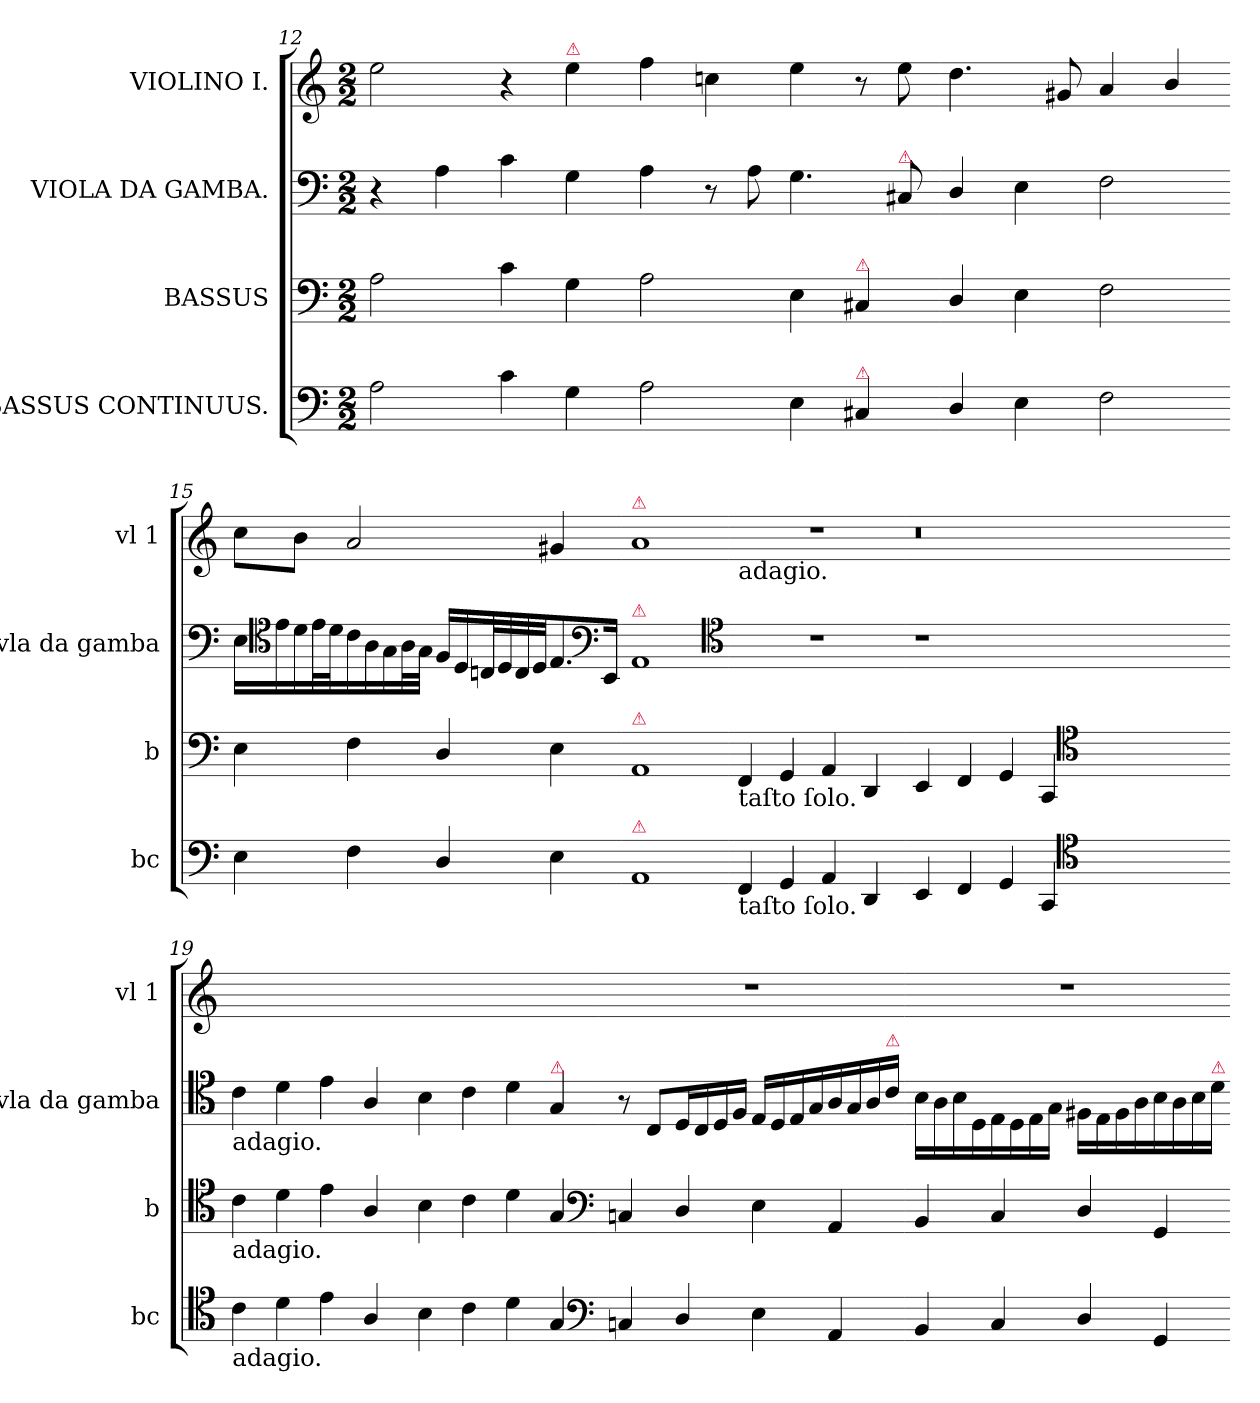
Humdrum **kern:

**kern	**kern	**kern	**kern
*part4	*part3	*part2	*part1
*staff4	*staff3	*staff2	*staff1
*I"BASSUS CONTINUUS.	*I"BASSUS	*I"VIOLA DA GAMBA.	*I"VIOLINO I.
*I'bc	*I'b	*I'vla da gamba	*I'vl 1
*clefF4	*clefF4	*clefF4	*clefG2
*k[]	*k[]	*k[]	*k[]
*a:	*a:	*a:	*a:
*M2/2	*M2/2	*M2/2	*M2/2
=12	=12	=12	=12
2A\	2A\	4r	2ee\
.	.	4A\	.
4c\	4c\	4c\	4r
!	!	!	!LO:TX:a:color=crimson:t=⚠
4G\	4G\	4G\	4ee\
=13-	=13-	=13-	=13-
2A\	2A\	4A\	4ff\
.	.	8r	4ccn\
.	.	8A\	.
4E\	4E\	4.G\	4ee\
!	!LO:TX:a:color=crimson:t=⚠	!	!
!LO:TX:a:color=crimson:t=⚠	!	!	!
4C#X/	4C#X/	.	8r
!	!	!LO:TX:a:color=crimson:t=⚠	!
.	.	8C#X/	8ee\
=14-	=14-	=14-	=14-
4D/	4D/	4D/	4.dd\
4E\	4E\	4E\	.
.	.	.	8g#X/
2F\	2F\	2F\	4a/
.	.	.	4b/
=15-	=15-	=15-	=15-
4E\	4E\	16E\LL	8cc\L
*	*	*clefC4	*
.	.	16e\	.
.	.	16d\	8b\J
.	.	32e\L	.
.	.	32d\J	.
4F\	4F\	16c\	2a/
.	.	16A\	.
.	.	16G\	.
.	.	32A\L	.
.	.	32G\JJJ	.
4D/	4D/	16F/LL	.
.	.	16D/	.
.	.	32Cn/L	.
.	.	32D/	.
.	.	32C/	.
.	.	32D/JJ	.
4E\	4E\	8.E/	4g#X/
*	*	*clefF4	*
.	.	16EE/Jk	.
=16-	=16-	=16-	=16-
!	!	!	!LO:TX:a:color=crimson:t=⚠
!	!	!LO:TX:a:color=crimson:t=⚠	!
!	!LO:TX:a:color=crimson:t=⚠	!	!
!LO:TX:a:color=crimson:t=⚠	!	!	!
1AA	1AA	1AA	1a
*	*	*clefC4	*
=17-	=17-	=17-	=17-
!	!	!	!LO:TX:b:t=adagio.
!	!LO:TX:b:t=taſto ſolo.	!	!
!LO:TX:b:t=taſto ſolo.	!	!	!
4FF/	4FF/	1r	1r
4GG/	4GG/	.	.
4AA/	4AA/	.	.
4DD/	4DD/	.	.
=18-	=18-	=18-	=18-
4EE/	4EE/	1r	0.r
4FF/	4FF/	.	.
4GG/	4GG/	.	.
4CC/	4CC/	.	.
*clefC4	*clefC4	*	*
0ryy	0ryy	0ryy	.
=19-	=19-	=19-	=19-
!	!	!LO:TX:b:t=adagio.	!
!	!LO:TX:b:t=adagio.	!	!
!LO:TX:b:t=adagio.	!	!	!
4c\	4c\	4c\	1ryy
4d\	4d\	4d\	.
4e\	4e\	4e\	.
4A/	4A/	4A/	.
=20-	=20-	=20-	=20-
4B\	4B\	4B\	1ryy
4c\	4c\	4c\	.
4d\	4d\	4d\	.
!	!	!LO:TX:a:color=crimson:t=⚠	!
4G/	4G/	4G/	.
*clefF4	*clefF4	*	*
=21-	=21-	=21-	=21-
4Cn/	4Cn/	8r	1r
.	.	8C/L	.
4D/	4D/	16D/L	.
.	.	16C/	.
.	.	16D/	.
.	.	16F/JJ	.
4E\	4E\	16E/LL	.
.	.	16D/	.
.	.	16E/	.
.	.	16G/	.
4AA/	4AA/	16A/	.
.	.	16G/	.
.	.	16A/	.
!	!	!LO:TX:a:color=crimson:t=⚠	!
.	.	16c/JJ	.
=22-	=22-	=22-	=22-
4BB/	4BB/	16B\LL	1r
.	.	16A\	.
.	.	16B\	.
.	.	16D\	.
4C/	4C/	16E\	.
.	.	16D\	.
.	.	16E\	.
.	.	16G\JJ	.
4D/	4D/	16F#X\LL	.
.	.	16E\	.
.	.	16F#\	.
.	.	16A\	.
4GG/	4GG/	16B\	.
.	.	16A\	.
.	.	16B\	.
!	!	!LO:TX:a:color=crimson:t=⚠	!
.	.	16d\JJ	.
=-	=-	=-	=-
*-	*-	*-	*-
